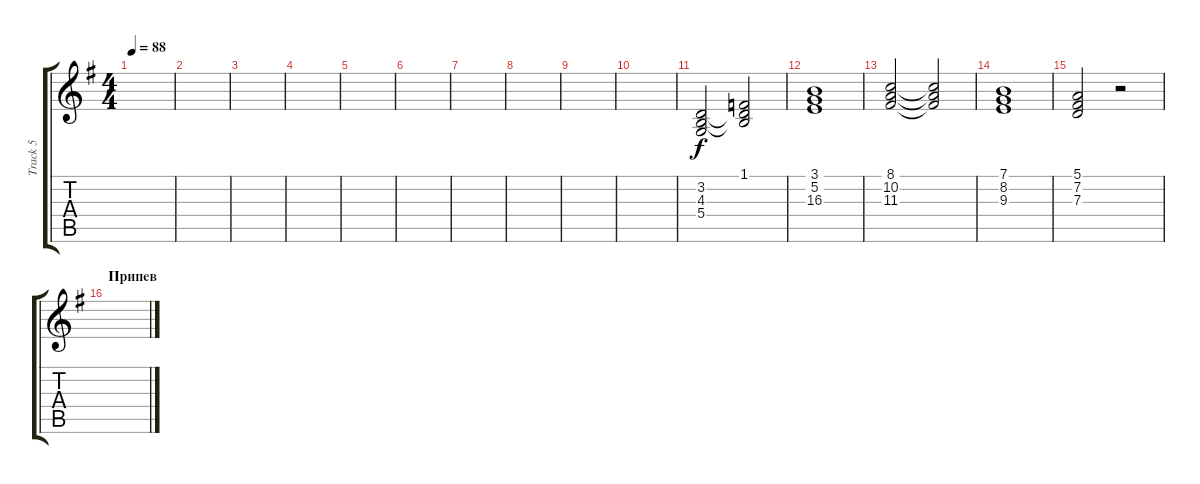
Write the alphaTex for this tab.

\track ("Track 5" "Track 5") {instrument stringensemble2}
\staff {score tabs}
\tuning (E4 B3 G3 D3 A2 E2) {hide}
\ts (4 4)
\tempo 88
\clef g2
\ks g
|
|
|
|
|
|
|
|
|
|
(3.2 4.3 5.4).2 (1.1 3.2{t} 4.3{t}).2 |
(3.1 5.2 16.3).1 |
(8.1 10.2 11.3).2 (8.1{t} 10.2{t} 11.3{t}).2 |
(7.1 8.2 9.3).1 |
(5.1 7.2 7.3).2 r.2 |
\section ("" "Припев")
